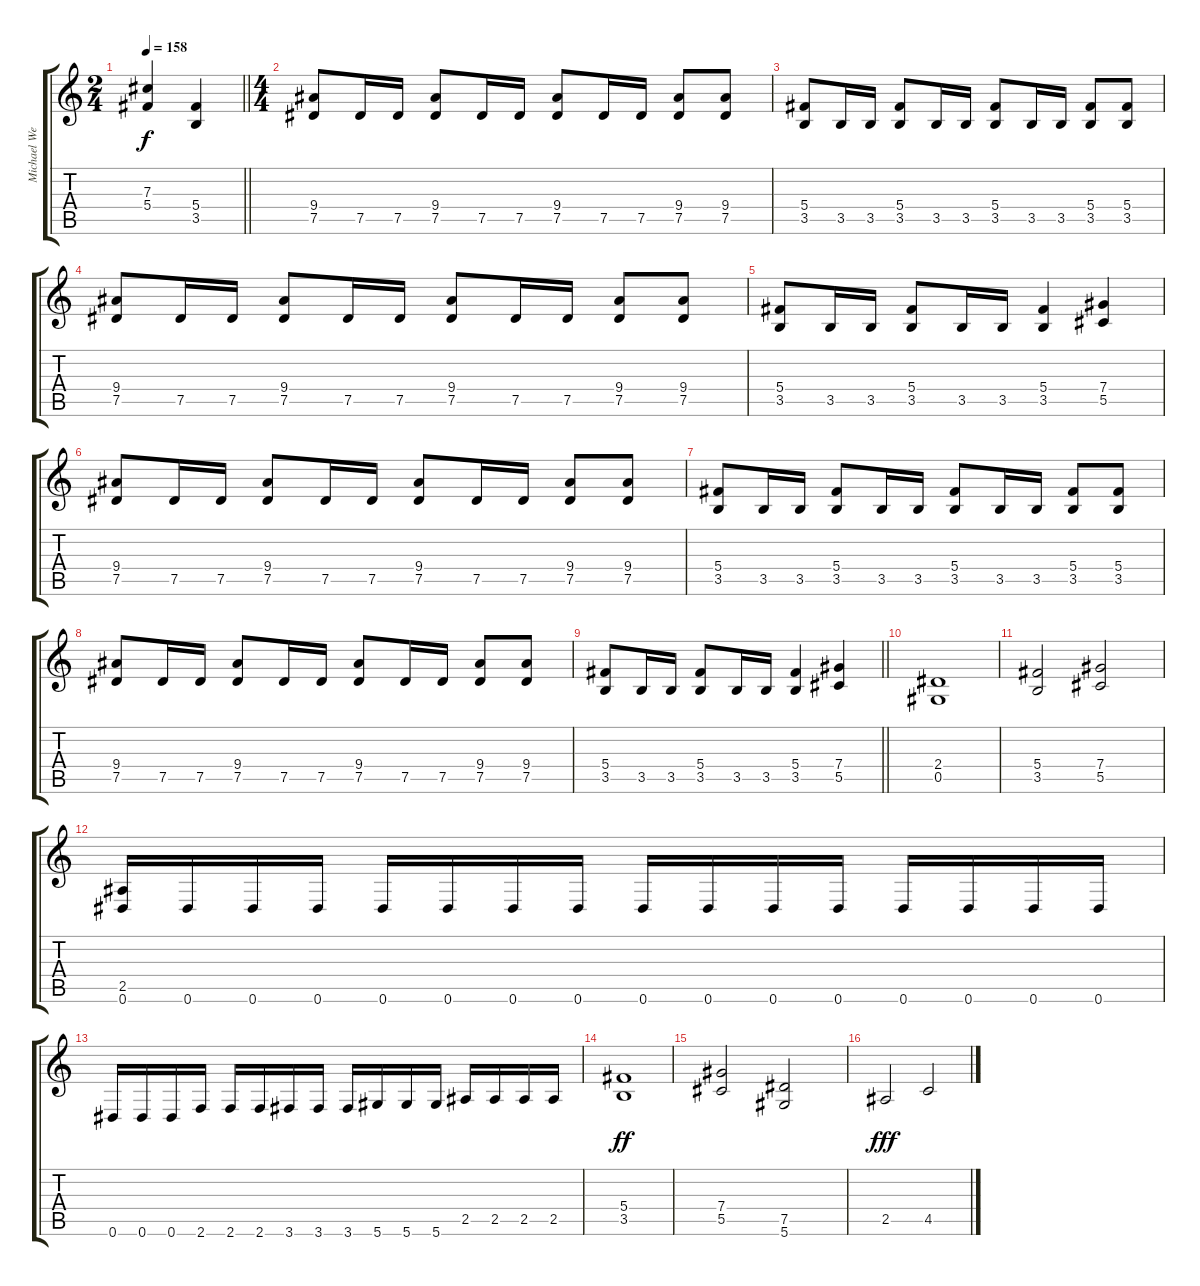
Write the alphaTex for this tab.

\track ("Michael Weikath" "Michael We") {instrument distortionguitar}
\staff {score tabs}
\tuning (Eb4 Bb3 Gb3 Db3 Ab2 Eb2) {hide}
\ts (2 4)
\tempo 158
\clef g2
\barLineRight lightlight
\ks c
(7.3 5.4).4{dy f} (5.4 3.5).4 |
\ts (4 4)
\section ("" "")
(9.4 7.5).8 7.5.16 7.5.16 (9.4 7.5).8 7.5.16 7.5.16 (9.4 7.5).8 7.5.16 7.5.16 (9.4 7.5).8 (9.4 7.5).8 |
(5.4 3.5).8 3.5.16 3.5.16 (5.4 3.5).8 3.5.16 3.5.16 (5.4 3.5).8 3.5.16 3.5.16 (5.4 3.5).8 (5.4 3.5).8 |
(9.4 7.5).8 7.5.16 7.5.16 (9.4 7.5).8 7.5.16 7.5.16 (9.4 7.5).8 7.5.16 7.5.16 (9.4 7.5).8 (9.4 7.5).8 |
(5.4 3.5).8 3.5.16 3.5.16 (5.4 3.5).8 3.5.16 3.5.16 (5.4 3.5).4 (7.4 5.5).4 |
(9.4 7.5).8 7.5.16 7.5.16 (9.4 7.5).8 7.5.16 7.5.16 (9.4 7.5).8 7.5.16 7.5.16 (9.4 7.5).8 (9.4 7.5).8 |
(5.4 3.5).8 3.5.16 3.5.16 (5.4 3.5).8 3.5.16 3.5.16 (5.4 3.5).8 3.5.16 3.5.16 (5.4 3.5).8 (5.4 3.5).8 |
(9.4 7.5).8 7.5.16 7.5.16 (9.4 7.5).8 7.5.16 7.5.16 (9.4 7.5).8 7.5.16 7.5.16 (9.4 7.5).8 (9.4 7.5).8 |
\barLineRight lightlight
(5.4 3.5).8 3.5.16 3.5.16 (5.4 3.5).8 3.5.16 3.5.16 (5.4 3.5).4 (7.4 5.5).4 |
\section ("" "")
(2.4 0.5).1 |
(5.4 3.5).2 (7.4 5.5).2 |
(2.5 0.6).16 0.6.16 0.6.16 0.6.16 0.6.16 0.6.16 0.6.16 0.6.16 0.6.16 0.6.16 0.6.16 0.6.16 0.6.16 0.6.16 0.6.16 0.6.16 |
0.6.16 0.6.16 0.6.16 2.6.16 2.6.16 2.6.16 3.6.16 3.6.16 3.6.16 5.6.16 5.6.16 5.6.16 2.5.16 2.5.16 2.5.16 2.5.16 |
(5.4 3.5).1{dy ff} |
(7.4 5.5).2 (7.5 5.6).2 |
2.5.2{dy fff} 4.5.2
